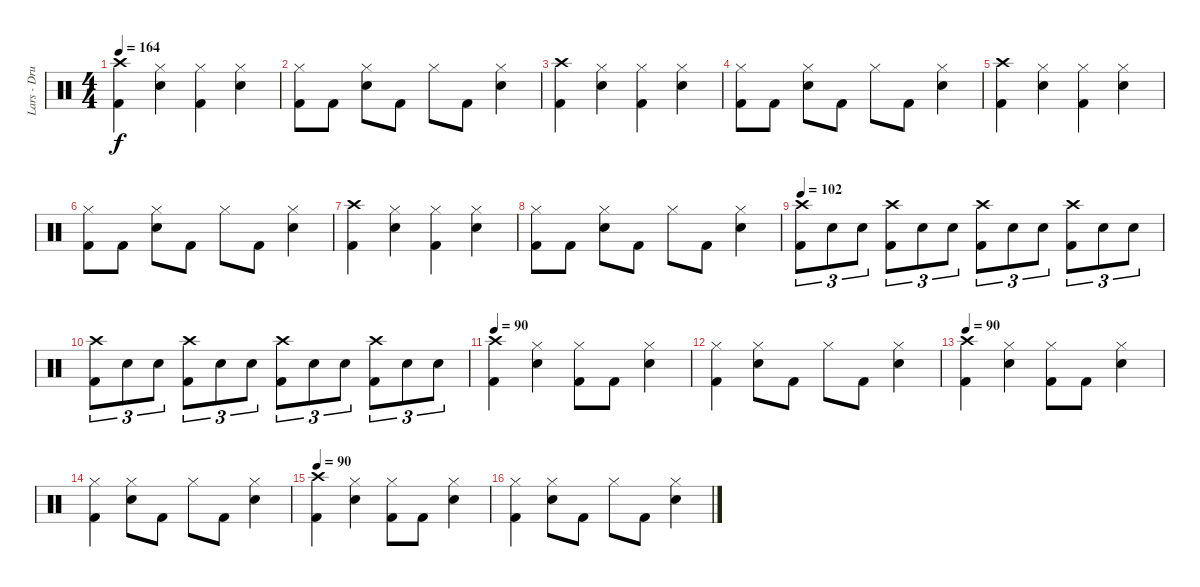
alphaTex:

\track ("Lars - Drums" "Lars - Dru") {instrument percussion}
\staff {score}
\articulation defaults
\ts (4 4)
\tempo 164
\clef neutral
\ks c
("Crash high (hit)" "Kick (hit) 2").4{dy f} ("Hi-Hat (closed)" "Electric Snare (hit)").4 ("Hi-Hat (closed)" "Kick (hit) 2").4 ("Hi-Hat (closed)" "Electric Snare (hit)").4 |
("Hi-Hat (closed)" "Kick (hit) 2").8 "Kick (hit) 2".8 ("Hi-Hat (closed)" "Electric Snare (hit)").8 "Kick (hit) 2".8 "Hi-Hat (closed)".8 "Kick (hit) 2".8 ("Hi-Hat (closed)" "Electric Snare (hit)").4 |
("Crash high (hit)" "Kick (hit) 2").4 ("Hi-Hat (closed)" "Electric Snare (hit)").4 ("Hi-Hat (closed)" "Kick (hit) 2").4 ("Hi-Hat (closed)" "Electric Snare (hit)").4 |
("Hi-Hat (closed)" "Kick (hit) 2").8 "Kick (hit) 2".8 ("Hi-Hat (closed)" "Electric Snare (hit)").8 "Kick (hit) 2".8 "Hi-Hat (closed)".8 "Kick (hit) 2".8 ("Hi-Hat (closed)" "Electric Snare (hit)").4 |
("Crash high (hit)" "Kick (hit) 2").4 ("Hi-Hat (closed)" "Electric Snare (hit)").4 ("Hi-Hat (closed)" "Kick (hit) 2").4 ("Hi-Hat (closed)" "Electric Snare (hit)").4 |
("Hi-Hat (closed)" "Kick (hit) 2").8 "Kick (hit) 2".8 ("Hi-Hat (closed)" "Electric Snare (hit)").8 "Kick (hit) 2".8 "Hi-Hat (closed)".8 "Kick (hit) 2".8 ("Hi-Hat (closed)" "Electric Snare (hit)").4 |
("Crash high (hit)" "Kick (hit) 2").4 ("Hi-Hat (closed)" "Electric Snare (hit)").4 ("Hi-Hat (closed)" "Kick (hit) 2").4 ("Hi-Hat (closed)" "Electric Snare (hit)").4 |
("Hi-Hat (closed)" "Kick (hit) 2").8 "Kick (hit) 2".8 ("Hi-Hat (closed)" "Electric Snare (hit)").8 "Kick (hit) 2".8 "Hi-Hat (closed)".8 "Kick (hit) 2".8 ("Hi-Hat (closed)" "Electric Snare (hit)").4 |
\tempo 102
("Crash high (hit)" "Kick (hit) 2").8{tu (3 2)} "Electric Snare (hit)".8{tu (3 2)} "Electric Snare (hit)".8{tu (3 2)} ("Crash high (hit)" "Kick (hit) 2").8{tu (3 2)} "Electric Snare (hit)".8{tu (3 2)} "Electric Snare (hit)".8{tu (3 2)} ("Crash high (hit)" "Kick (hit) 2").8{tu (3 2)} "Electric Snare (hit)".8{tu (3 2)} "Electric Snare (hit)".8{tu (3 2)} ("Crash high (hit)" "Kick (hit) 2").8{tu (3 2)} "Electric Snare (hit)".8{tu (3 2)} "Electric Snare (hit)".8{tu (3 2)} |
("Crash high (hit)" "Kick (hit) 2").8{tu (3 2)} "Electric Snare (hit)".8{tu (3 2)} "Electric Snare (hit)".8{tu (3 2)} ("Crash high (hit)" "Kick (hit) 2").8{tu (3 2)} "Electric Snare (hit)".8{tu (3 2)} "Electric Snare (hit)".8{tu (3 2)} ("Crash high (hit)" "Kick (hit) 2").8{tu (3 2)} "Electric Snare (hit)".8{tu (3 2)} "Electric Snare (hit)".8{tu (3 2)} ("Crash high (hit)" "Kick (hit) 2").8{tu (3 2)} "Electric Snare (hit)".8{tu (3 2)} "Electric Snare (hit)".8{tu (3 2)} |
\tempo 90
("Crash high (hit)" "Kick (hit) 2").4 ("Hi-Hat (closed)" "Electric Snare (hit)").4 ("Hi-Hat (closed)" "Kick (hit) 2").8 "Kick (hit) 2".8 ("Hi-Hat (closed)" "Electric Snare (hit)").4 |
("Hi-Hat (closed)" "Kick (hit) 2").4 ("Hi-Hat (closed)" "Electric Snare (hit)").8 "Kick (hit) 2".8 "Hi-Hat (closed)".8 "Kick (hit) 2".8 ("Hi-Hat (closed)" "Electric Snare (hit)").4 |
\tempo 90
("Crash high (hit)" "Kick (hit) 2").4 ("Hi-Hat (closed)" "Electric Snare (hit)").4 ("Hi-Hat (closed)" "Kick (hit) 2").8 "Kick (hit) 2".8 ("Hi-Hat (closed)" "Electric Snare (hit)").4 |
("Hi-Hat (closed)" "Kick (hit) 2").4 ("Hi-Hat (closed)" "Electric Snare (hit)").8 "Kick (hit) 2".8 "Hi-Hat (closed)".8 "Kick (hit) 2".8 ("Hi-Hat (closed)" "Electric Snare (hit)").4 |
\tempo 90
("Crash high (hit)" "Kick (hit) 2").4 ("Hi-Hat (closed)" "Electric Snare (hit)").4 ("Hi-Hat (closed)" "Kick (hit) 2").8 "Kick (hit) 2".8 ("Hi-Hat (closed)" "Electric Snare (hit)").4 |
("Hi-Hat (closed)" "Kick (hit) 2").4 ("Hi-Hat (closed)" "Electric Snare (hit)").8 "Kick (hit) 2".8 "Hi-Hat (closed)".8 "Kick (hit) 2".8 ("Hi-Hat (closed)" "Electric Snare (hit)").4
